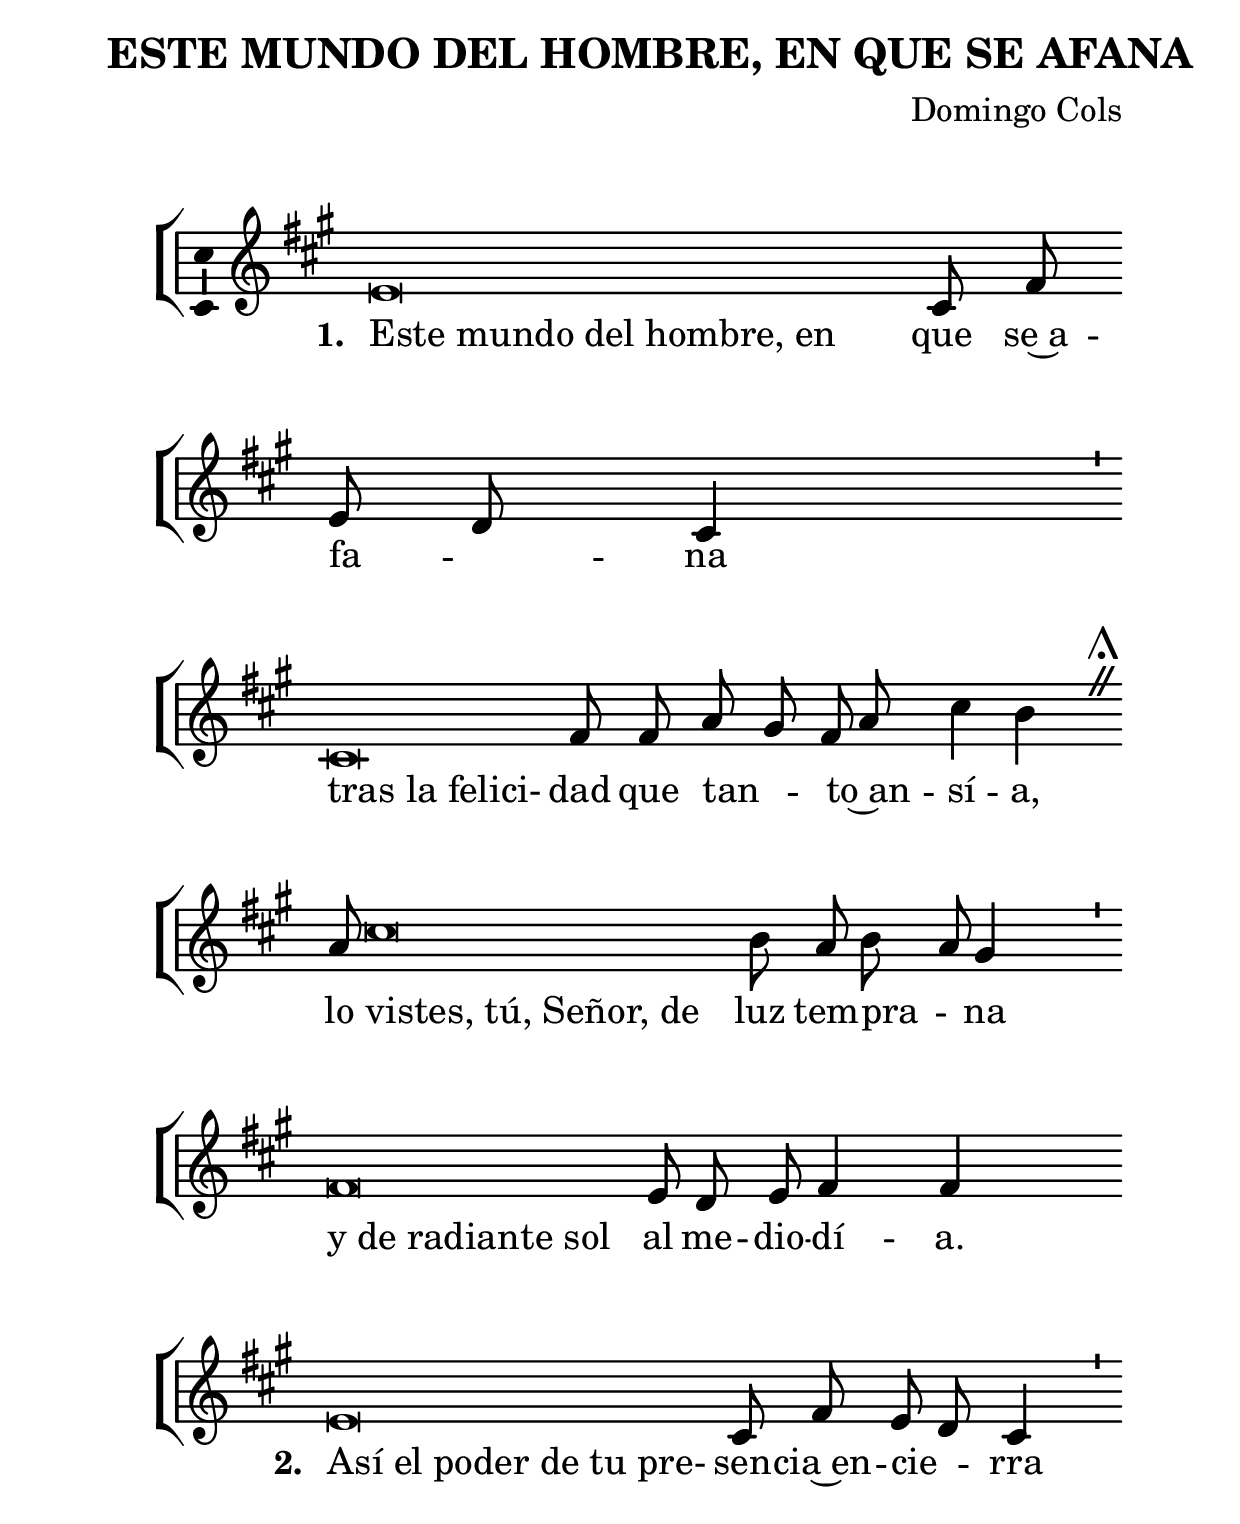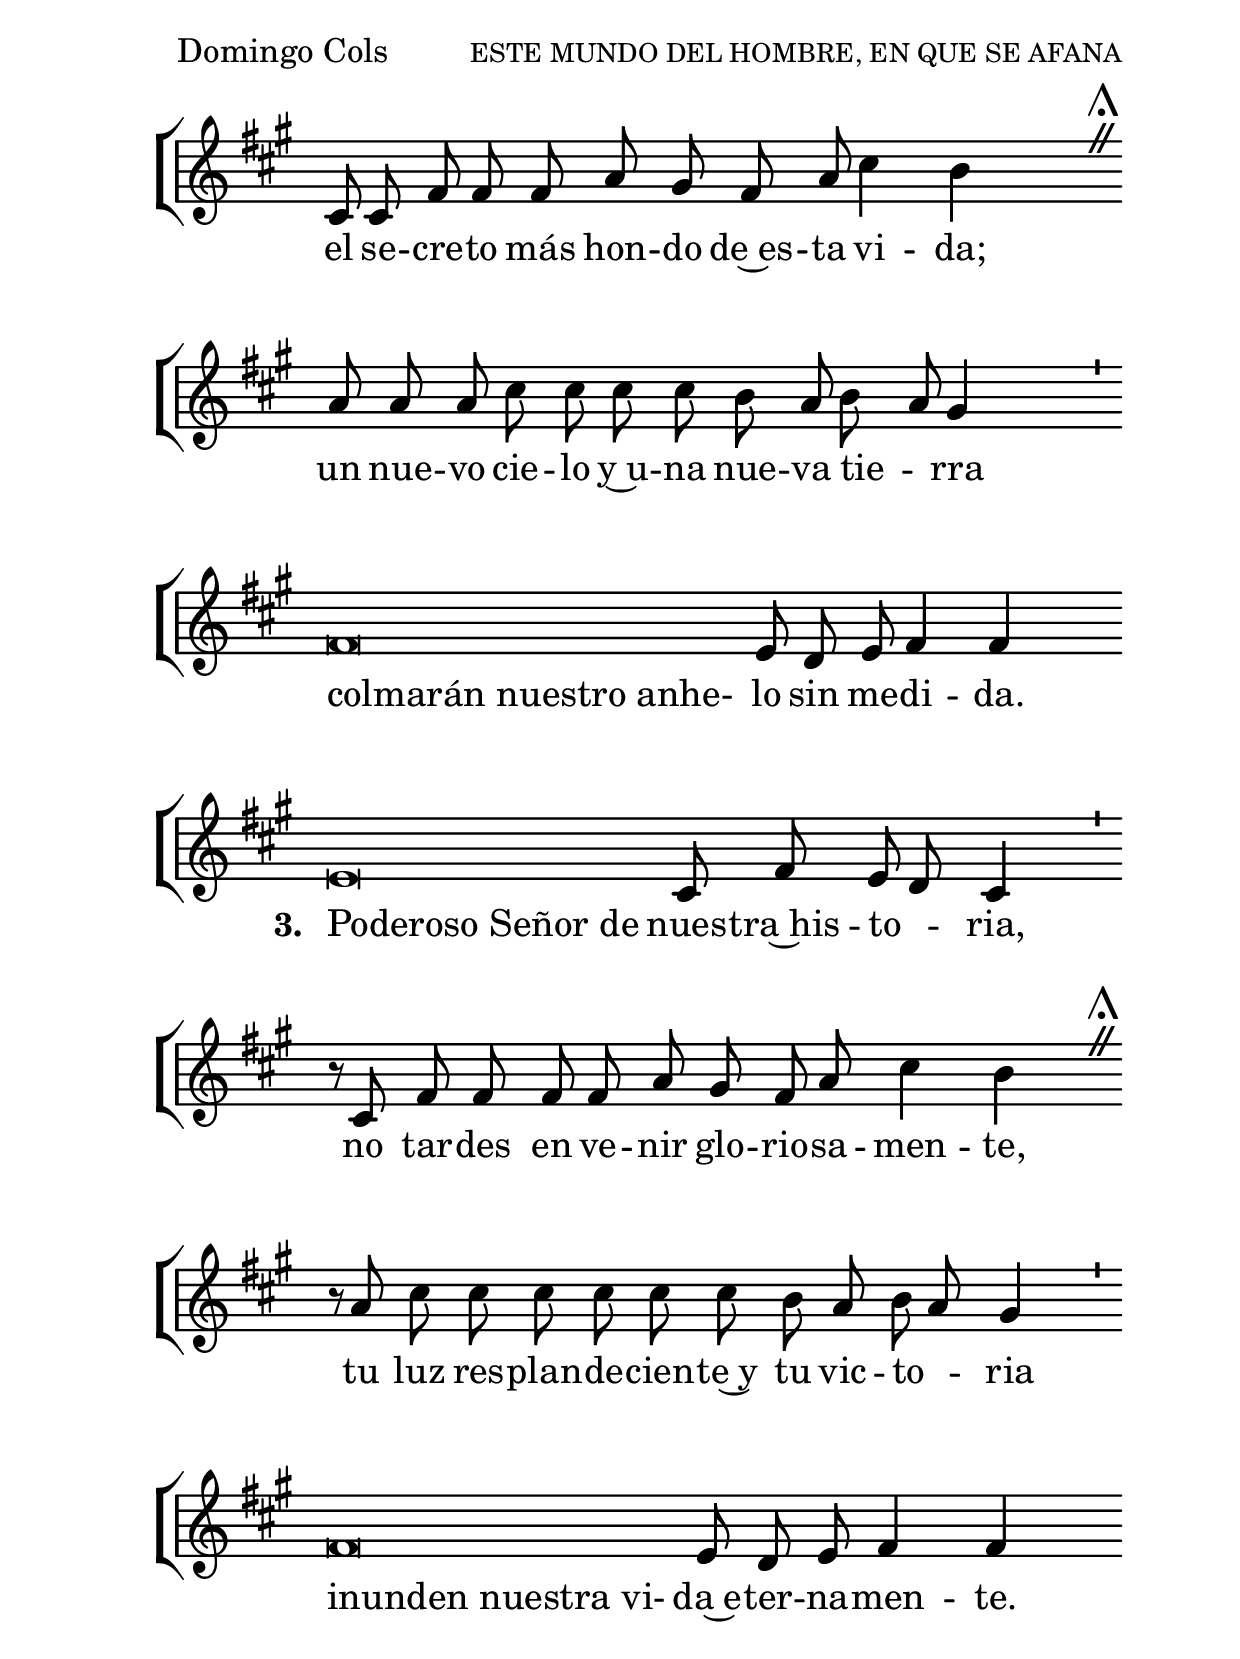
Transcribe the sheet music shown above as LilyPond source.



%versión de lilypond para la que se ha escrito esta partitura:
\version "2.16.0"

	%Tamaño papel
	#(set-default-paper-size "a4")
	%Tamaño partitura
	#(set-global-staff-size 29)
	%No responde al pulsar sobre una nota
	#(ly:set-option 'point-and-click #f)

%parámetros del encabezamiento:
\header {
	%title = "ESTE MUNDO DEL HOMBRE, EN QUE SE AFANA"
	title = \markup{\fontsize #-2 "ESTE MUNDO DEL HOMBRE, EN QUE SE AFANA"}
	subtitle = ""
	composer = "Domingo Cols"
	poet = ""
	meter = ""
	arranger = ""
%	tagline="Monasterio de la Madre de Dios. Buenafuente del Sistal."
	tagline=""
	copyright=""
	tiempo = ""
	usos = ""
	letra = "Este mundo del hombre, en que se afana tras la felicidad que tanto ansía, lo vistes, tú, Señor, de luz temprana y de radiante sol al mediodía. Así el poder de tu presencia encierra el secreto más hondo de esta vida; un nuevo cielo y una nueva tierra colmarán nuestro anhelo sin medida. Poderoso Señor de nuestra historia, no tardes en venir gloriosamente, tu luz resplandeciente y tu victoria inunden nuestra vida eternamente."
	}

%parámetros asociados al papel:
\paper  {
	oddHeaderMarkup = \markup {\fill-line { \on-the-fly #not-first-page \fromproperty #'header:title \on-the-fly #not-first-page \fromproperty #'header:composer }}
	evenHeaderMarkup = \markup {\fill-line { \fromproperty #'header:composer \fromproperty #'header:title }}
	#(set-paper-size "a4")
	print-page-number = ##f
	first-page-number = 1
	print-first-page-number = ##f
%	head-separation = 3.0 \cm
	top-margin = 2.0 \cm
	bottom-margin = 0.0\cm
%%%	bottom-margin = -2.0\cm
	left-margin = 3.0 \cm
	line-width = 16.0 \cm
	indent = 8\mm
	interscoreline = 2.\mm
	between-system-space = 15\mm
%	para que las partituras no llenen la hoja:
	ragged-bottom = ##t
%	idem para la última hoja:
	ragged-last-bottom = ##f
%	para que las partituras llenen el ancho del papel:
	ragged-last = ##f
	after-title-space = 2.5 \cm
%page-count=1
%system-count=5

	%Flexible Vertical Spacing
%	markup-markup-spacing =
%	#'((basic-distance . 15) (minimum-distance . 15) (padding . 3))
	markup-system-spacing =
	#'((basic-distance . 15) (minimum-distance . 15) (padding . 3))
	system-system-spacing =
	#'((basic-distance . 15) (minimum-distance . 15) (padding . 3))
	score-system-spacing =
	#'((basic-distance . 15) (minimum-distance . 15) (padding . 5))
%	top-system-spacing = % header
%	#'((basic-distance . 8) (minimum-distance . 0) (padding . 0))
%	top-markup-spacing =
%	#'((basic-distance . 20) (minimum-distance . 20) (padding . 0))
	last-bottom-spacing = % footer
	#'((basic-distance . 5) (minimum-distance . 5) (padding . 0))
%	score-markup-spacing =
%	#'((basic-distance . 16) (minimum-distance . 13) (padding . 0))

	}


%para incluir divisiones gregorianas
\include "gregorian.ly"
%Ojo. Incluir este fichero implica desactivar la sentencia ragged-last = ##f
%Es decir, deja de justificar las partituras a la derecha


%parámetros que afectan a toda la partitura:
global =  {
	%clave de sol (G):
	\clef G
	%armadura:
%%%	\transpose a b
	\key a \major
	\tempo 4=75
	\set Score.tempoHideNote = ##t
	}

melodia =
%%%	\transpose a b
{
	\relative c' {


\time 1/4
\autoBeamOff

e\breve*1/8 cis8 fis e d cis4 s4
\divisioMinima
\break

cis\breve*1/8 fis8 fis a gis fis a cis4 b s4
%\divisioMinima
\divisioMaior
\break

a8 cis\breve*1/8 b8 a b a gis4 s8
\divisioMinima
\break

fis\breve*1/8 e8 d e fis4 fis s8

\finalis
\break

e\breve*1/8 cis8 fis e d cis4 s4
\divisioMinima
\break

cis8 cis fis fis fis a gis fis a cis4 b s8
%\divisioMinima
\divisioMaior
\break

a8 a a cis cis cis cis b a b a gis4 s8
\divisioMinima
\break

fis\breve*1/8 e8 d e fis4 fis s8

\finalis
\break

e\breve*1/8 cis8 fis e d cis4 s4
\divisioMinima
\break

r8 cis8 fis fis fis fis a gis fis a cis4 b s4
%\divisioMinima
\divisioMaior
\break

r8 a8 cis cis cis cis cis cis b a b a gis4 s4
\divisioMinima
\break

fis\breve*1/8 e8 d e fis4 fis s8

\finalis

%\bar "|."
}
}


texto = \lyricmode {
\set stanza =#"1. "
\once \override LyricText #'self-alignment-X = #-1
"Este mundo del hombre, en" que se~a -- fa -- _ na
\once \override LyricText #'self-alignment-X = #-1
"tras la felici-" dad que tan -- _ _ to~an -- sí -- a,
lo
\once \override LyricText #'self-alignment-X = #-1
"vistes, tú, Señor, de" luz tem -- pra -- _ na
\once \override LyricText #'self-alignment-X = #-1
"y de radiante sol" al me -- dio -- dí -- a.

\set stanza =#"2. "
\once \override LyricText #'self-alignment-X = #-1
"Así el poder de tu pre-" sen -- cia~en -- cie -- _ rra
el se -- cre -- to más hon -- do de~es -- ta vi -- da;
un nue -- vo cie -- lo y~u -- na nue -- va tie -- _ rra
\once \override LyricText #'self-alignment-X = #-1
"colmarán nuestro anhe-" lo sin me -- di -- da.

\set stanza =#"3. "
\once \override LyricText #'self-alignment-X = #-1
"Poderoso Señor de" nues -- tra~his -- to -- _ ria,
no tar -- des en ve -- nir glo -- rio -- sa -- men -- te,
tu luz res -- plan -- de -- cien -- te~y tu vic -- to -- _ ria
\once \override LyricText #'self-alignment-X = #-1
"inunden nuestra vi-" da~e -- ter -- na -- men -- te.
	}


vozStaff = \context Voice = vozStaff
\with {\consists "Ambitus_engraver"}
<<
	\set Staff.instrumentName = ""
	\set Staff.shortInstrumentName = ""
	\set Staff.midiInstrument = #"acoustic grand"
	\set Staff.midiMinimumVolume = #0.7
	\set Staff.midiMaximumVolume = #0.9
	\global
	\melodia
	>>


textoStaff = \context Lyrics = textoStaff <<
	\lyricsto vozStaff \texto
	>>


\book {
	\score {
		\context ChoirStaff {
			\override StaffGroup.SystemStartBracket #'collapse-height = #1
			\override Score.SystemStartBar #'collapse-height = #1
			<<
			\vozStaff
			\textoStaff
			>>
		}
		\layout {
ragged-last = ##f
	    		\context {
				\Lyrics
				%\override LyricText #'font-size = #2
				}
	   		\context {
				\Score
				%\override StaffSymbol #'staff-space = #(magstep +3)
				}
			\context {
				\Staff
				\remove "Time_signature_engraver"
				\override BarLine #'transparent = ##t
				}
			}
		}
	\score {
		\context ChoirStaff {
			\override StaffGroup.SystemStartBracket #'collapse-height = #1
			\override Score.SystemStartBar #'collapse-height = #1
			<<
			\vozStaff
			>>
		}
		\midi {
	  		\context {
	  			\Score
				tempoWholesPerMinute = #(ly:make-moment 70 4)
				}
			}
		}
}


